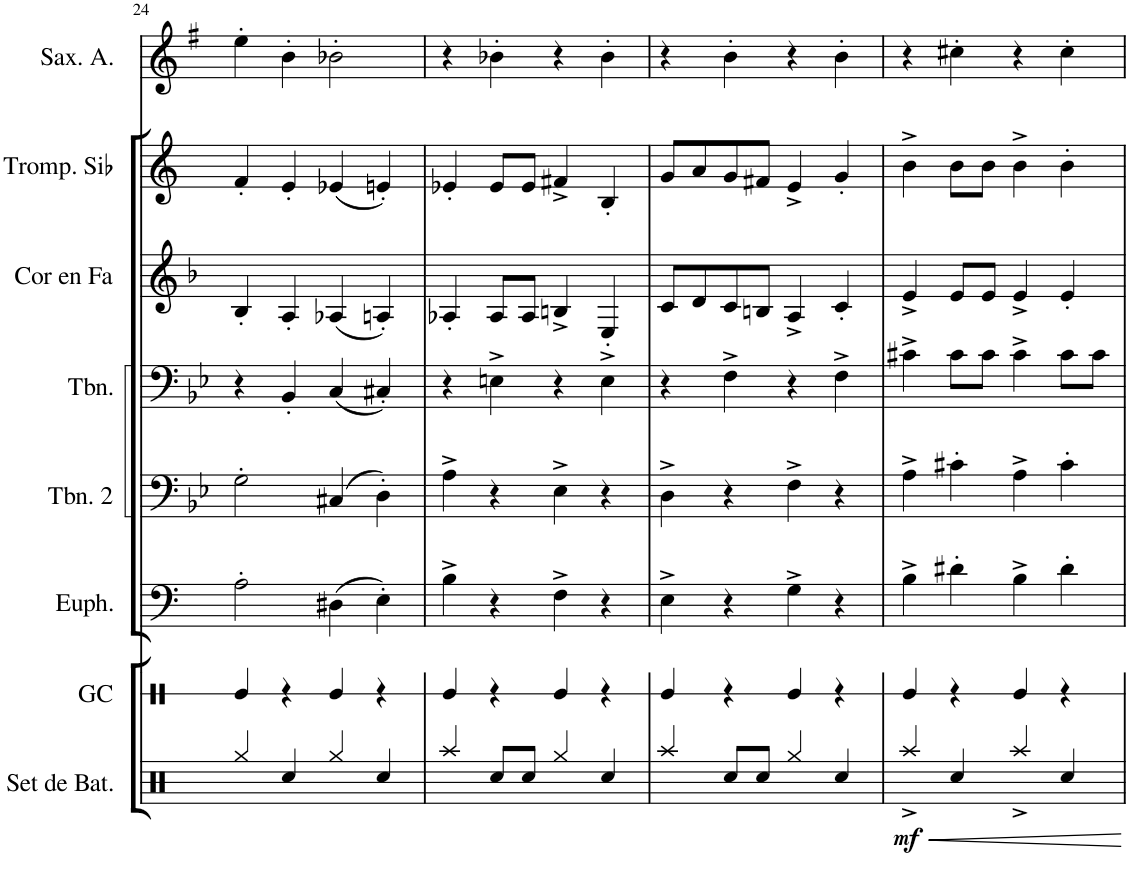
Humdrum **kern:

**kern	**dynam	**kern	**kern	**kern	**kern	**kern	**kern	**kern
*part8	*part8	*part7	*part6	*part5	*part4	*part3	*part2	*part1
*staff8	*staff8	*staff7	*staff6	*staff5	*staff4	*staff3	*staff2	*staff1
*I"Set de batterie	*	*I"Grosse caisse	*I"Euphonium si b / suba	*I"Trombone 2 (Euph. en Ut)	*I"Trombone	*I"Cor en Fa	*I"Trompette en Sib	*I"Saxophone Alto
*I'Set de Bat.	*	*I'GC	*I'Euph.	*I'Tbn. 2	*I'Tbn.	*I'Cor en Fa	*I'Tromp. Sib	*I'Sax. A.
!!LO:PB:g=z
*clefX	*	*clefX	*clefF4	*clefF4	*clefF4	*clefG2	*clefG2	*clefG2
*	*	*	*Trd1c2	*	*	*Trd4c7	*Trd1c2	*Trd5c9
*k[]	*	*k[]	*k[]	*k[b-e-]	*k[b-e-]	*k[b-]	*k[]	*k[f#]
*M2/2	*	*M2/2	*M2/2	*M2/2	*M2/2	*M2/2	*M2/2	*M2/2
=24	=24	=24	=24	=24	=24	=24	=24	=24
4Rgg/	.	4Re/	2A'\	2G'\	4r	4B-'/	4f'/	4ee'\
4Rcc/	.	4r	.	.	4BB-'/	4A'/	4e'/	4b'\
4Rgg/	.	4Re/	(4D#X\	(4C#X/	(4C/	(4A-X/	(4e-X/	2b-X'\
4Rcc/	.	4r	4E'\)	4D'\)	4C#X'/)	4An'/)	4en'/)	.
=25	=25	=25	=25	=25	=25	=25	=25	=25
4Raa/	.	4Re/	4B^\	4A^\	4r	4A-X'/	4e-X'/	4r
8Rcc/L	.	4r	4r	4r	4En^\	8A-/L	8e-/L	4b-X'\
8Rcc/J	.	.	.	.	.	8A-/J	8e-/J	.
4Rgg/	.	4Re/	4F^\	4E-^\	4r	4Bn^/	4f#X^/	4r
4Rcc/	.	4r	4r	4r	4E^\	4E'/	4B'/	4b-'\
=26	=26	=26	=26	=26	=26	=26	=26	=26
4Raa/	.	4Re/	4E^\	4D^\	4r	8c/L	8g/L	4r
.	.	.	.	.	.	8d/	8a/	.
8Rcc/L	.	4r	4r	4r	4F^\	8c/	8g/	4b'\
8Rcc/J	.	.	.	.	.	8Bn/J	8f#X/J	.
4Rgg/	.	4Re/	4G^\	4F^\	4r	4A^/	4e^/	4r
4Rcc/	.	4r	4r	4r	4F^\	4c'/	4g'/	4b'\
=27	=27	=27	=27	=27	=27	=27	=27	=27
!	!LO:DY:b	!	!	!	!	!	!	!
4Raa^/	mf	4Re/	4B^\	4A^\	4c#X^\	4e^/	4b^\	4r
4Rcc/	.	4r	4d#X'\	4c#X'\	8c#\L	8e/L	8b\L	4cc#X'\
.	.	.	.	.	8c#\J	8e/J	8b\J	.
4Raa^/	.	4Re/	4B^\	4A^\	4c#^\	4e^/	4b^\	4r
4Rcc/	.	4r	4d#'\	4c#'\	8c#\L	4e'/	4b'\	4cc#'\
.	.	.	.	.	8c#\J	.	.	.
=	=	=	=	=	=	=	=	=
*-	*-	*-	*-	*-	*-	*-	*-	*-
